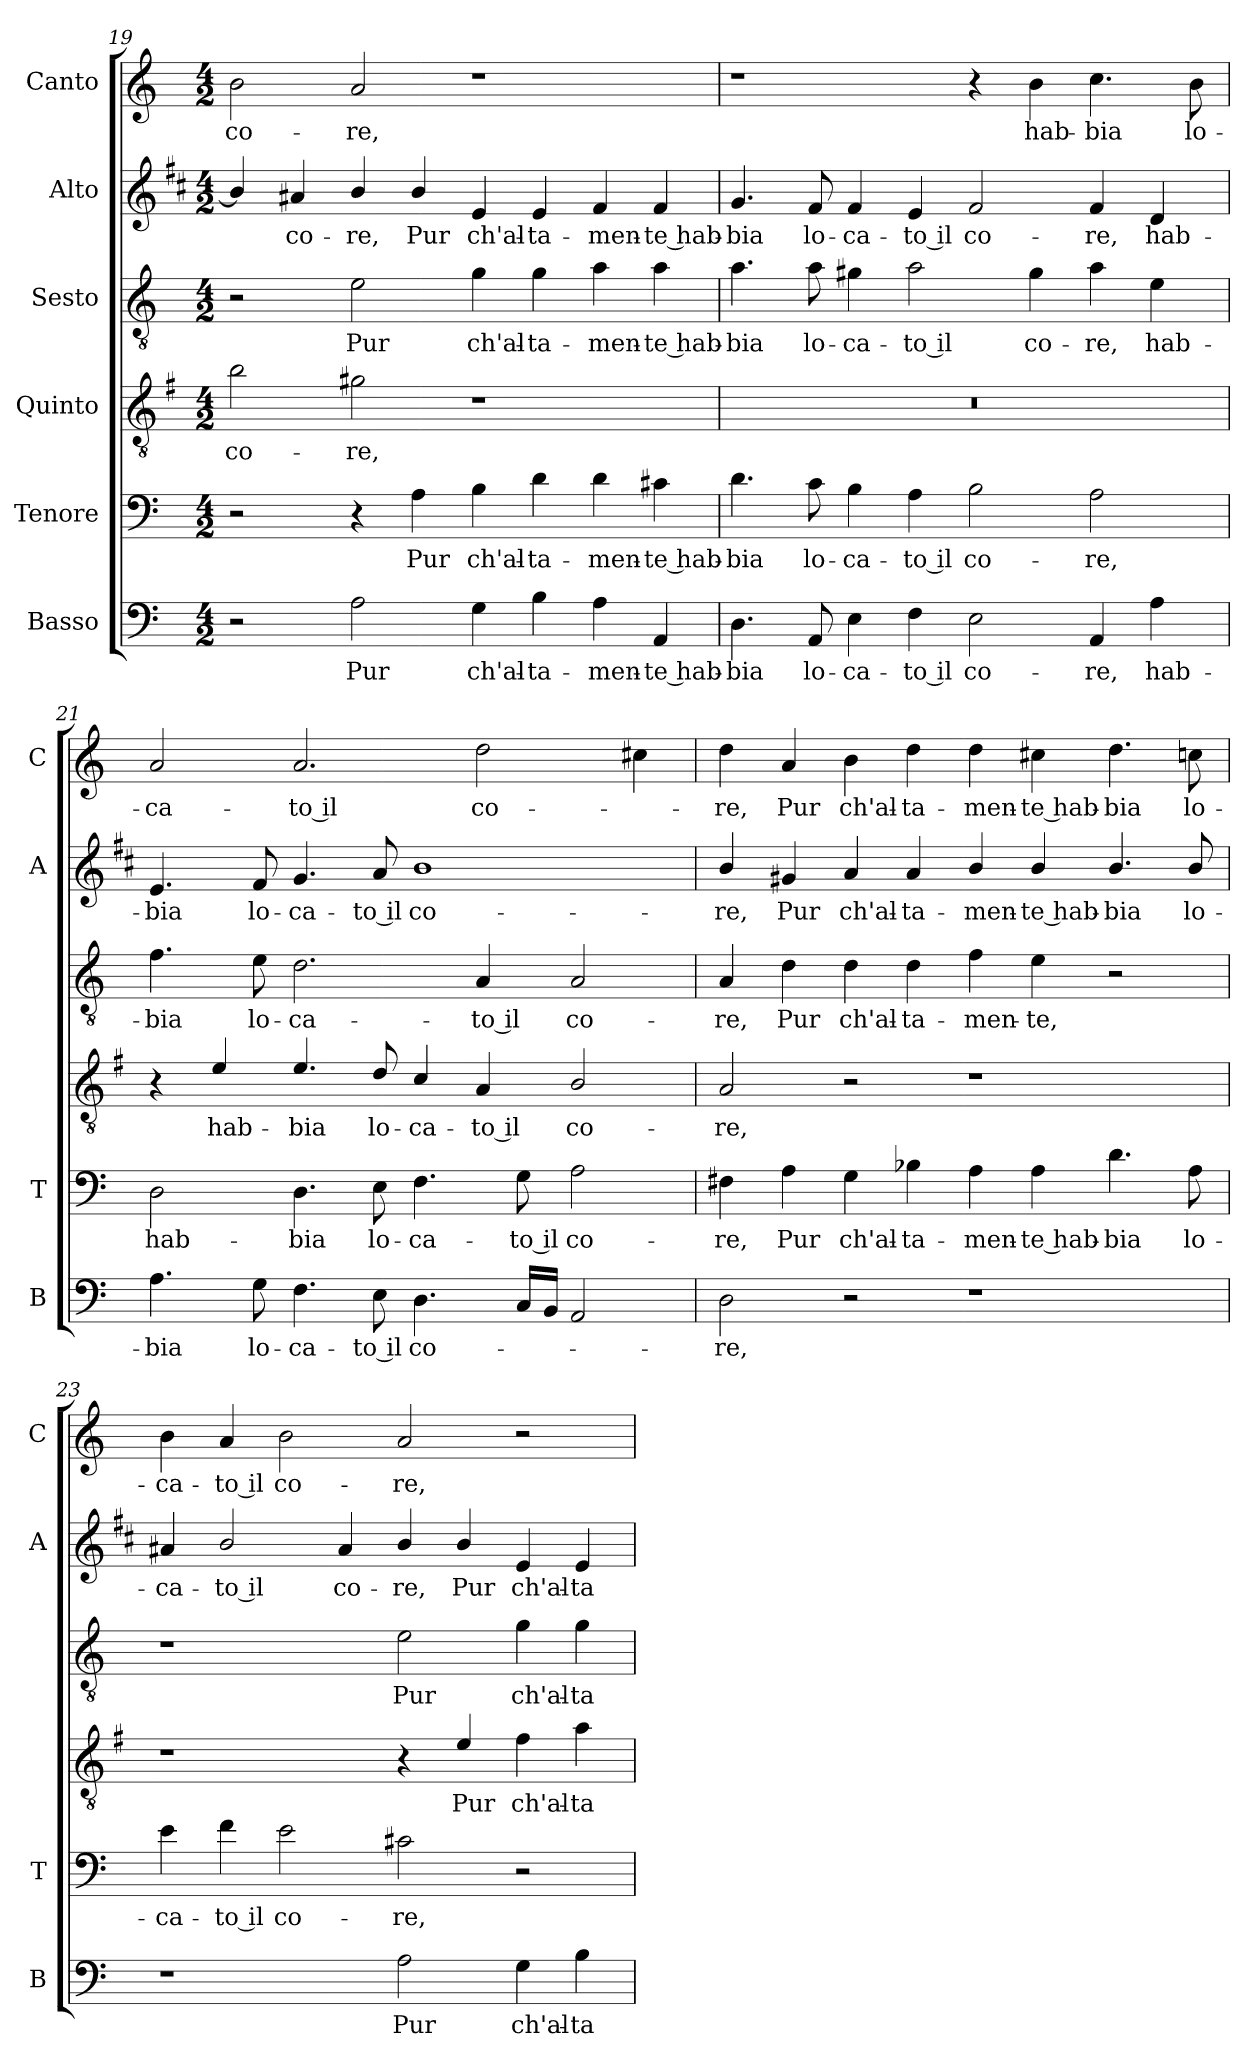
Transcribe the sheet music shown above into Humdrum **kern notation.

**kern	**text	**kern	**text	**kern	**text	**kern	**text	**kern	**text	**kern	**text
*part6	*part6	*part5	*part5	*part4	*part4	*part3	*part3	*part2	*part2	*part1	*part1
*staff6	*staff6	*staff5	*staff5	*staff4	*staff4	*staff3	*staff3	*staff2	*staff2	*staff1	*staff1
*I"Basso	*	*I"Tenore	*	*I"Quinto	*	*I"Sesto	*	*I"Alto	*	*I"Canto	*
*I'B	*	*I'T	*	*	*	*	*	*I'A	*	*I'C	*
*clefF4	*	*clefF4	*	*clefGv2	*	*clefGv2	*	*clefG2	*	*clefG2	*
*	*	*	*	*ITrd4c7	*	*	*	*ITrd1c2	*	*	*
*k[]	*	*k[]	*	*k[]	*	*k[]	*	*k[]	*	*k[]	*
*C:	*	*C:	*	*C:	*	*C:	*	*C:	*	*C:	*
*M4/2	*	*M4/2	*	*M4/2	*	*M4/2	*	*M4/2	*	*M4/2	*
=19	=19	=19	=19	=19	=19	=19	=19	=19	=19	=19	=19
!	!	!	!	!	!LO:LY:b	!	!	!	!	!	!LO:LY:b
2r	.	2r	.	2e\	co-	2r	.	4a/]	.	2b\	co-
!	!	!	!	!	!	!	!	!	!LO:LY:b	!	!
.	.	.	.	.	.	.	.	4g#X/	co-	.	.
!	!LO:LY:b	!	!	!	!LO:LY:b	!	!LO:LY:b	!	!LO:LY:b	!	!LO:LY:b
2A\	Pur	4r	.	2c#X\	-re,	2e\	Pur	4a/	-re,	2a/	-re,
!	!	!	!LO:LY:b	!	!	!	!	!	!LO:LY:b	!	!
.	.	4A\	Pur	.	.	.	.	4a/	Pur	.	.
!	!LO:LY:b	!	!LO:LY:b	!	!	!	!LO:LY:b	!	!LO:LY:b	!	!
4G\	ch'al-	4B\	ch'al-	1r	.	4g\	ch'al-	4d/	ch'al-	1r	.
!	!LO:LY:b	!	!LO:LY:b	!	!	!	!LO:LY:b	!	!LO:LY:b	!	!
4B\	-ta-	4d\	-ta-	.	.	4g\	-ta-	4d/	-ta-	.	.
!	!LO:LY:b	!	!LO:LY:b	!	!	!	!LO:LY:b	!	!LO:LY:b	!	!
4A\	-men-	4d\	-men-	.	.	4a\	-men-	4e/	-men-	.	.
!	!LO:LY:b	!	!LO:LY:b	!	!	!	!LO:LY:b	!	!LO:LY:b	!	!
4AA/	-te hab-	4c#X\	-te hab-	.	.	4a\	-te hab-	4e/	-te hab-	.	.
!!LO:PB:g=z
=20	=20	=20	=20	=20	=20	=20	=20	=20	=20	=20	=20
!	!LO:LY:b	!	!LO:LY:b	!	!	!	!LO:LY:b	!	!LO:LY:b	!	!
4.D\	-bia	4.d\	-bia	0r	.	4.a\	-bia	4.f/	-bia	1r	.
!	!LO:LY:b	!	!LO:LY:b	!	!	!	!LO:LY:b	!	!LO:LY:b	!	!
8AA/	lo-	8c\	lo-	.	.	8a\	lo-	8e/	lo-	.	.
!	!LO:LY:b	!	!LO:LY:b	!	!	!	!LO:LY:b	!	!LO:LY:b	!	!
4E\	-ca-	4B\	-ca-	.	.	4g#X\	-ca-	4e/	-ca-	.	.
!	!LO:LY:b	!	!LO:LY:b	!	!	!	!LO:LY:b	!	!LO:LY:b	!	!
4F\	-to il	4A\	-to il	.	.	2a\	-to il	4d/	-to il	.	.
!	!LO:LY:b	!	!LO:LY:b	!	!	!	!	!	!LO:LY:b	!	!
2E\	co-	2B\	co-	.	.	.	.	2e/	co-	4r	.
!	!	!	!	!	!	!	!LO:LY:b	!	!	!	!LO:LY:b
.	.	.	.	.	.	4g#\	co-	.	.	4b\	hab-
!	!LO:LY:b	!	!LO:LY:b	!	!	!	!LO:LY:b	!	!LO:LY:b	!	!LO:LY:b
4AA/	-re,	2A\	-re,	.	.	4a\	-re,	4e/	-re,	4.cc\	-bia
!	!LO:LY:b	!	!	!	!	!	!LO:LY:b	!	!LO:LY:b	!	!
4A\	hab-	.	.	.	.	4e\	hab-	4c/	hab-	.	.
!	!	!	!	!	!	!	!	!	!	!	!LO:LY:b
.	.	.	.	.	.	.	.	.	.	8b\	lo-
=21	=21	=21	=21	=21	=21	=21	=21	=21	=21	=21	=21
!	!LO:LY:b	!	!LO:LY:b	!	!	!	!LO:LY:b	!	!LO:LY:b	!	!LO:LY:b
4.A\	-bia	2D\	hab-	4r	.	4.f\	-bia	4.d/	-bia	2a/	-ca-
!	!	!	!	!	!LO:LY:b	!	!	!	!	!	!
.	.	.	.	4A/	hab-	.	.	.	.	.	.
!	!LO:LY:b	!	!	!	!	!	!LO:LY:b	!	!LO:LY:b	!	!
8G\	lo-	.	.	.	.	8e\	lo-	8e/	lo-	.	.
!	!LO:LY:b	!	!LO:LY:b	!	!LO:LY:b	!	!LO:LY:b	!	!LO:LY:b	!	!LO:LY:b
4.F\	-ca-	4.D\	-bia	4.A/	-bia	2.d\	-ca-	4.f/	-ca-	2.a/	-to il
!	!LO:LY:b	!	!LO:LY:b	!	!LO:LY:b	!	!	!	!LO:LY:b	!	!
8E\	-to il	8E\	lo-	8G/	lo-	.	.	8g/	-to il	.	.
!	!LO:LY:b	!	!LO:LY:b	!	!LO:LY:b	!	!	!	!LO:LY:b	!	!
4.D\	co-	4.F\	-ca-	4F/	-ca-	.	.	1a	co-	.	.
!	!	!	!	!	!LO:LY:b	!	!LO:LY:b	!	!	!	!LO:LY:b
.	.	.	.	4D/	-to il	4A/	-to il	.	.	2dd\	co-
!	!	!	!LO:LY:b	!	!	!	!	!	!	!	!
16C/LL	.	8G\	-to il	.	.	.	.	.	.	.	.
16BB/JJ	.	.	.	.	.	.	.	.	.	.	.
!	!	!	!LO:LY:b	!	!LO:LY:b	!	!LO:LY:b	!	!	!	!
2AA/	.	2A\	co-	2E/	co-	2A/	co-	.	.	.	.
.	.	.	.	.	.	.	.	.	.	4cc#X\	.
=22	=22	=22	=22	=22	=22	=22	=22	=22	=22	=22	=22
!	!LO:LY:b	!	!LO:LY:b	!	!LO:LY:b	!	!LO:LY:b	!	!LO:LY:b	!	!LO:LY:b
2D\	-re,	4F#X\	-re,	2D/	-re,	4A/	-re,	4a/	-re,	4dd\	-re,
!	!	!	!LO:LY:b	!	!	!	!LO:LY:b	!	!LO:LY:b	!	!LO:LY:b
.	.	4A\	Pur	.	.	4d\	Pur	4f#X/	Pur	4a/	Pur
!	!	!	!LO:LY:b	!	!	!	!LO:LY:b	!	!LO:LY:b	!	!LO:LY:b
2r	.	4G\	ch'al-	2r	.	4d\	ch'al-	4g/	ch'al-	4b\	ch'al-
!	!	!	!LO:LY:b	!	!	!	!LO:LY:b	!	!LO:LY:b	!	!LO:LY:b
.	.	4B-X\	-ta-	.	.	4d\	-ta-	4g/	-ta-	4dd\	-ta-
!	!	!	!LO:LY:b	!	!	!	!LO:LY:b	!	!LO:LY:b	!	!LO:LY:b
1r	.	4A\	-men-	1r	.	4f\	-men-	4a/	-men-	4dd\	-men-
!	!	!	!LO:LY:b	!	!	!	!LO:LY:b	!	!LO:LY:b	!	!LO:LY:b
.	.	4A\	-te hab-	.	.	4e\	-te,	4a/	-te hab-	4cc#X\	-te hab-
!	!	!	!LO:LY:b	!	!	!	!	!	!LO:LY:b	!	!LO:LY:b
.	.	4.d\	-bia	.	.	2r	.	4.a/	-bia	4.dd\	-bia
!	!	!	!LO:LY:b	!	!	!	!	!	!LO:LY:b	!	!LO:LY:b
.	.	8A\	lo-	.	.	.	.	8a/	lo-	8ccn\	lo-
!!LO:LB:g=z
=23	=23	=23	=23	=23	=23	=23	=23	=23	=23	=23	=23
!	!	!	!LO:LY:b	!	!	!	!	!	!LO:LY:b	!	!LO:LY:b
1r	.	4e\	-ca-	1r	.	1r	.	4g#X/	-ca-	4b\	-ca-
!	!	!	!LO:LY:b	!	!	!	!	!	!LO:LY:b	!	!LO:LY:b
.	.	4f\	-to il	.	.	.	.	2a/	-to il	4a/	-to il
!	!	!	!LO:LY:b	!	!	!	!	!	!	!	!LO:LY:b
.	.	2e\	co-	.	.	.	.	.	.	2b\	co-
!	!	!	!	!	!	!	!	!	!LO:LY:b	!	!
.	.	.	.	.	.	.	.	4g#/	co-	.	.
!	!LO:LY:b	!	!LO:LY:b	!	!	!	!LO:LY:b	!	!LO:LY:b	!	!LO:LY:b
2A\	Pur	2c#X\	-re,	4r	.	2e\	Pur	4a/	-re,	2a/	-re,
!	!	!	!	!	!LO:LY:b	!	!	!	!LO:LY:b	!	!
.	.	.	.	4A/	Pur	.	.	4a/	Pur	.	.
!	!LO:LY:b	!	!	!	!LO:LY:b	!	!LO:LY:b	!	!LO:LY:b	!	!
4G\	ch'al-	2r	.	4B\	ch'al-	4g\	ch'al-	4d/	ch'al-	2r	.
!	!LO:LY:b	!	!	!	!LO:LY:b	!	!LO:LY:b	!	!LO:LY:b	!	!
4B\	-ta-	.	.	4d\	-ta-	4g\	-ta-	4d/	-ta-	.	.
=	=	=	=	=	=	=	=	=	=	=	=
*-	*-	*-	*-	*-	*-	*-	*-	*-	*-	*-	*-
